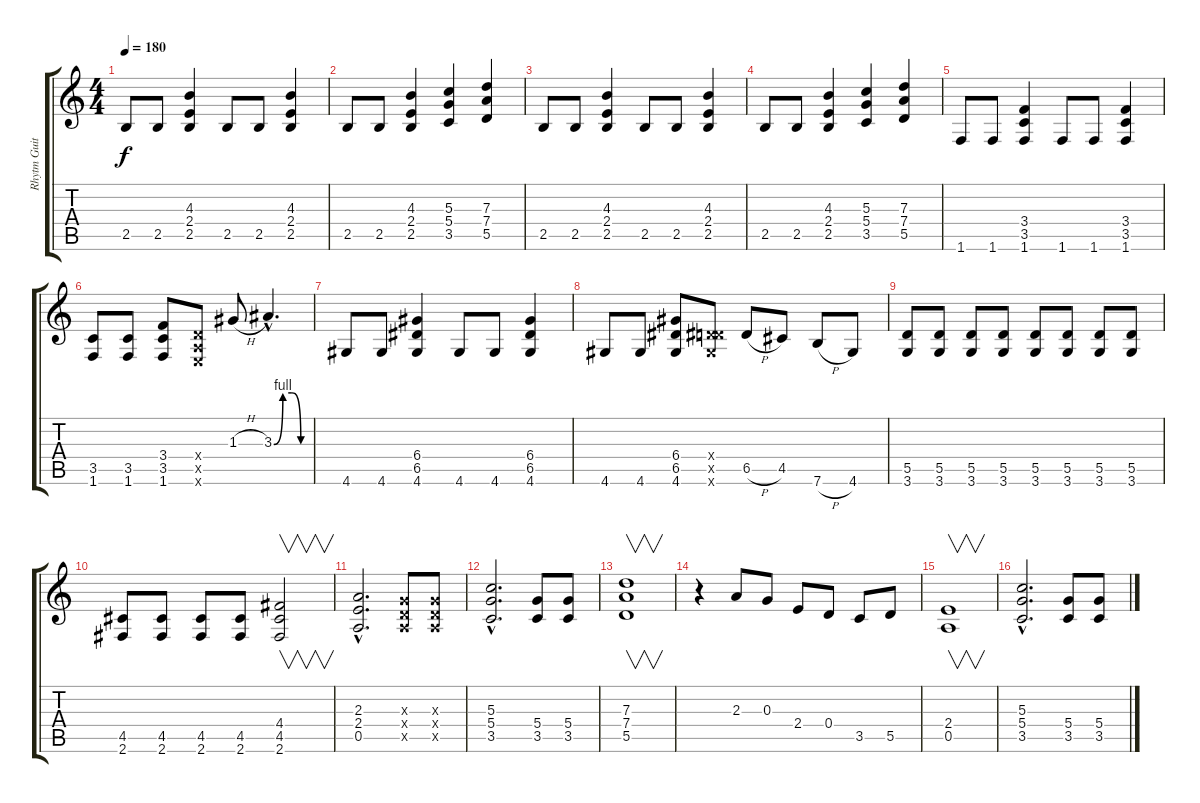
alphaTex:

\track ("Rhytm Guitar" "Rhytm Guit") {instrument distortionguitar}
\staff {score tabs}
\tuning (E4 B3 G3 D3 A2 E2) {hide}
\ts (4 4)
\tempo 180
\clef g2
\ks c
2.5.8{dy f} 2.5.8 (4.3 2.4 2.5).4 2.5.8 2.5.8 (4.3 2.4 2.5).4 |
2.5.8 2.5.8 (4.3 2.4 2.5).4 (5.3 5.4 3.5).4 (7.3 7.4 5.5).4 |
2.5.8 2.5.8 (4.3 2.4 2.5).4 2.5.8 2.5.8 (4.3 2.4 2.5).4 |
2.5.8 2.5.8 (4.3 2.4 2.5).4 (5.3 5.4 3.5).4 (7.3 7.4 5.5).4 |
1.6.8 1.6.8 (3.4 3.5 1.6).4 1.6.8 1.6.8 (3.4 3.5 1.6).4 |
(3.5 1.6).8 (3.5 1.6).8 (3.4 3.5 1.6).8 (0.4{x} 0.5{x} 0.6{x}).8 1.3{h}.8 3.3{be (custom 0 0 15 4 30 4 45 0 60 0) hac}.4{d} |
4.6.8 4.6.8 (6.4 6.5 4.6).4 4.6.8 4.6.8 (6.4 6.5 4.6).4 |
4.6.8 4.6.8 (6.4 6.5 4.6).8 (0.4{x} 6.5{x} 4.6{x}).8 6.5{h}.8 4.5.8 7.6{h}.8 4.6.8 |
(5.5 3.6).8 (5.5 3.6).8 (5.5 3.6).8 (5.5 3.6).8 (5.5 3.6).8 (5.5 3.6).8 (5.5 3.6).8 (5.5 3.6).8 |
(4.5 2.6).8 (4.5 2.6).8 (4.5 2.6).8 (4.5 2.6).8 (4.4 4.5 2.6).2{v} |
(2.3{hac} 2.4{hac} 0.5{hac}).2{d} (0.3{x} 0.4{x} 0.5{x}).8 (0.3{x} 0.4{x} 0.5{x}).8 |
(5.3{hac} 5.4{hac} 3.5{hac}).2{d} (5.4 3.5).8 (5.4 3.5).8 |
(7.3 7.4 5.5).1{v} |
r.4 2.3.8 0.3.8 2.4.8 0.4.8 3.5.8 5.5.8 |
(2.4 0.5).1{v} |
(5.3{hac} 5.4{hac} 3.5{hac}).2{d} (5.4 3.5).8 (5.4 3.5).8
